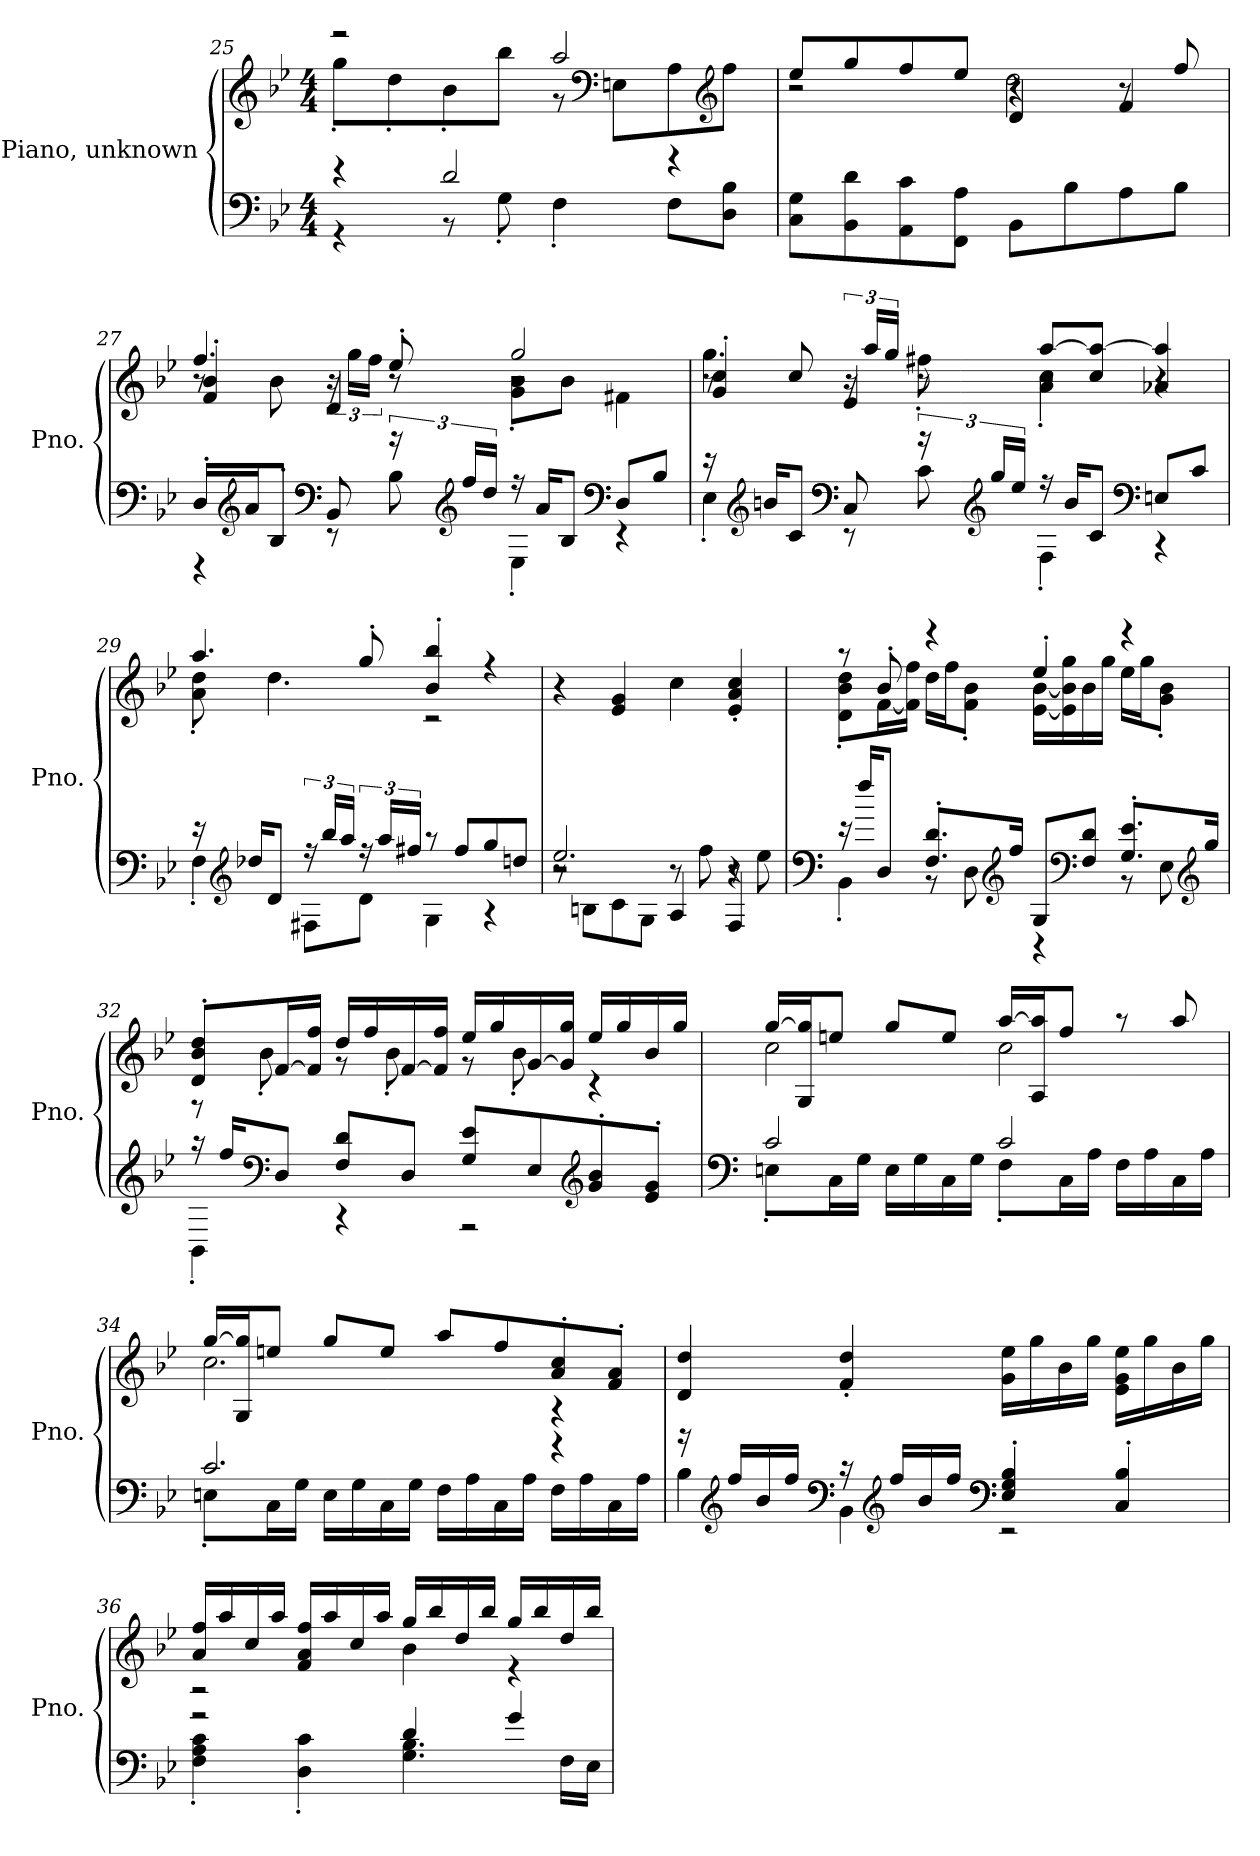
**kern	**kern
*part1	*part1
*staff2	*staff1
*I"Piano, unknown	*
*I'Pno.	*
*clefF4	*clefG2
*k[b-e-]	*k[b-e-]
*M4/4	*M4/4
=25	=25
*^	*^
4r	4r	2r	8gg'\L
.	.	.	8dd'\
2d/	8r	.	8b-'\
.	8G'\	.	8bb-\J
.	4F'\	2aa/	8r
*	*	*clefF4	*
.	.	.	8En\L
4r	8F\L	.	8A\
*	*	*clefG2	*
.	8D\ 8B-\J	.	8ff\J
*v	*v	*	*
=26	=26	=26
*	*	*^
8C\ 8G\L	8ee-/L	2r	2r
8BB-\ 8d\	8gg/	.	.
8AA\ 8c\	8ff/	.	.
8FF\ 8A\J	8ee-/J	.	.
8BB-\L	4d/	2dd\	4r
8B-\	.	.	.
8A\	8r	.	4f/
8B-\J	8ff/	.	.
!!LO:LB:g=z	!!	!!
=27	=27	=27	=27
*^	*	*	*
16D'/LL	4r	4.ff/	8r	4f/' 4b-/'
*clefG2	*	*	*	*
16a/J	.	.	.	.
8B-'/J	.	.	8b-\	.
*clefF4	*	*	*	*
8BB-/	8r	.	24r	4d/
.	.	.	24gg\LL	.
.	.	.	24ff\JJ	.
24r	8B-\	8ee-'/	8r	.
*clefG2	*	*	*	*
24ff/LL	.	.	.	.
24dd/JJ	.	.	.	.
16r	4E-'\	2gg/	8g\' 8b-\'L	2r
16a/KL	.	.	.	.
8B-/J	.	.	8b-\J	.
*clefF4	*	*	*	*
8D/L	4r	.	4f#X\	.
8B-/J	.	.	.	.
=28	=28	=28	=28	=28
16r	4E-'\	8r	4.gg\	4g/' 4cc/'
*clefG2	*	*	*	*
16bn/KL	.	.	.	.
8c/J	.	8cc/	.	.
*clefF4	*	*	*	*
8C/	8r	24r	.	4e-/
.	.	24aa/LL	.	.
.	.	24gg/JJ	.	.
24r	8c\	8r	8ff#X'\	.
*clefG2	*	*	*	*
24gg/LL	.	.	.	.
24ee-/JJ	.	.	.	.
16r	4F'\	[8aa/L	4a\' 4cc\'	2r
16b/KL	.	.	.	.
8c/J	.	8cc/ 8aa/_J	.	.
*clefF4	*	*	*	*
8En/L	4r	4a-X/ 4aa/]	4r	.
8c/J	.	.	.	.
*	*	*	*v	*v
!!LO:LB:g=z
=29	=29	=29	=29
16r	4F'\	4.aa/	8a\' 8dd\'
*clefG2	*	*	*
16dd-X/KL	.	.	.
8d/J	.	.	4.dd\
24r	8F#X\L	.	.
24bb-/LL	.	.	.
24aa/JJ	.	.	.
24r	8d\J	8gg'/	.
24aa/LL	.	.	.
24ff#X/JJ	.	.	.
8r	4G\	4b-/' 4bb-/'	2r
8ff#/L	.	.	.
8gg/	4r	4r	.
8ddn/J	.	.	.
*	*	*v	*v
=30	=30	=30
*	*^	*
2.ee-/	8r	2r	4r
.	8Bn\L	.	.
.	8c\	.	4e-/ 4g/
.	8G\J	.	.
.	8r	4A/	4cc\
.	8ff\	.	.
4r	8r	4F/	4e-/' 4a/' 4cc/'
.	8ee-\	.	.
*v	*v	*v	*
!!LO:LB:g=z
=31	=31
*clefF4	*
*^	*^
16r	4BB-'\	8r	8d\' 8b-\' 8dd\'L
16ff/KL	.	.	.
8D/J	.	8b-'/	[16f\L
.	.	.	16f\] 16ff\JJ
8.F/' 8.d/'L	8r	4r	16dd\LL
.	.	.	16ff\J
.	8D\	.	8f\' 8b-\'J
*clefG2	*	*	*
16ff/Jk	.	.	.
8G/L	4r	4ee-'/	[16e-\ [16b-\LL
.	.	.	16e-\] 16b-\] 16gg\
*clefF4	*	*	*
8F/ 8d/J	.	.	16b-\
.	.	.	16gg\JJ
8.G/' 8.e-/'L	8r	4r	16ee-\LL
.	.	.	16gg\J
.	8E-\	.	8g\' 8b-\'J
*clefG2	*	*	*
16gg/Jk	.	.	.
=32	=32	=32	=32
16r	4BB-'\	8d/' 8b-/' 8dd/'L	8r
16ff/KL	.	.	.
*clefF4	*	*	*
8D/J	.	[16f/L	8b-'\
.	.	16f/] 16ff/JJ	.
8F/ 8d/L	4r	16dd/LL	8r
.	.	16ff/	.
8D/J	.	[16f/	8b-'\
.	.	16f/] 16ff/JJ	.
8G/ 8e-/L	2r	16ee-/LL	8r
.	.	16gg/	.
8E-/	.	[16g/	8b-'\
.	.	16g/] 16gg/JJ	.
*clefG2	*	*	*
8g/' 8b-/'	.	16ee-/LL	4r
.	.	16gg/	.
8e-/' 8g/'J	.	16b-/	.
.	.	16gg/JJ	.
!!LO:PB:g=z	!!
=33	=33	=33	=33
*clefF4	*	*	*
2c/	8En'\L	[16gg/LL	2cc\
.	.	16G/ 16gg/]J	.
.	16C\L	8een/J	.
.	16G\JJ	.	.
.	16E\LL	8gg/L	.
.	16G\	.	.
.	16C\	8ee/J	.
.	16G\JJ	.	.
2c/	8F'\L	[16aa/LL	2cc\
.	.	16A/ 16aa/]J	.
.	16C\L	8ff/J	.
.	16A\JJ	.	.
.	16F\LL	8r	.
.	16A\	.	.
.	16C\	8aa/	.
.	16A\JJ	.	.
=34	=34	=34	=34
2.c/	8En'\L	[16gg/LL	2.cc\
.	.	16G/ 16gg/]J	.
.	16C\L	8een/J	.
.	16G\JJ	.	.
.	16E\LL	8gg/L	.
.	16G\	.	.
.	16C\	8ee/J	.
.	16G\JJ	.	.
.	16F\LL	8aa/L	.
.	16A\	.	.
.	16C\	8ff/	.
.	16A\JJ	.	.
4r	16F\LL	8a/' 8cc/'	4r
.	16A\	.	.
.	16C\	8f/' 8a/'J	.
.	16A\JJ	.	.
*	*	*v	*v
!!LO:LB:g=z
=35	=35	=35
16r	4B-\	4d/ 4dd/
*clefG2	*	*
16ff/LL	.	.
16b-/	.	.
16ff/JJ	.	.
*clefF4	*	*
16r	4BB-\	4f/' 4dd/'
*clefG2	*	*
16ff/LL	.	.
16b-/	.	.
16ff/JJ	.	.
*clefF4	*	*
4E-/' 4G/' 4B-/'	2r	16g\ 16ee-\LL
.	.	16gg\
.	.	16b-\
.	.	16gg\JJ
4C/' 4B-/'	.	16e-\ 16g\ 16ee-\LL
.	.	16gg\
.	.	16b-\
.	.	16gg\JJ
=36	=36	=36
*	*	*^
2r	4F\' 4A\' 4c\'	16a/ 16ff/LL	2r
.	.	16aa/	.
.	.	16cc/	.
.	.	16aa/JJ	.
.	4D\' 4c\'	16f/ 16a/ 16ff/LL	.
.	.	16aa/	.
.	.	16cc/	.
.	.	16aa/JJ	.
4d/	4.G\ 4.B-\	16gg/LL	4b-\
.	.	16bb-/	.
.	.	16dd/	.
.	.	16bb-/JJ	.
4g/	.	16gg/LL	4r
.	.	16bb-/	.
.	16F\LL	16dd/	.
.	16E-\JJ	16bb-/JJ	.
*v	*v	*	*
*	*v	*v
=	=
*-	*-
